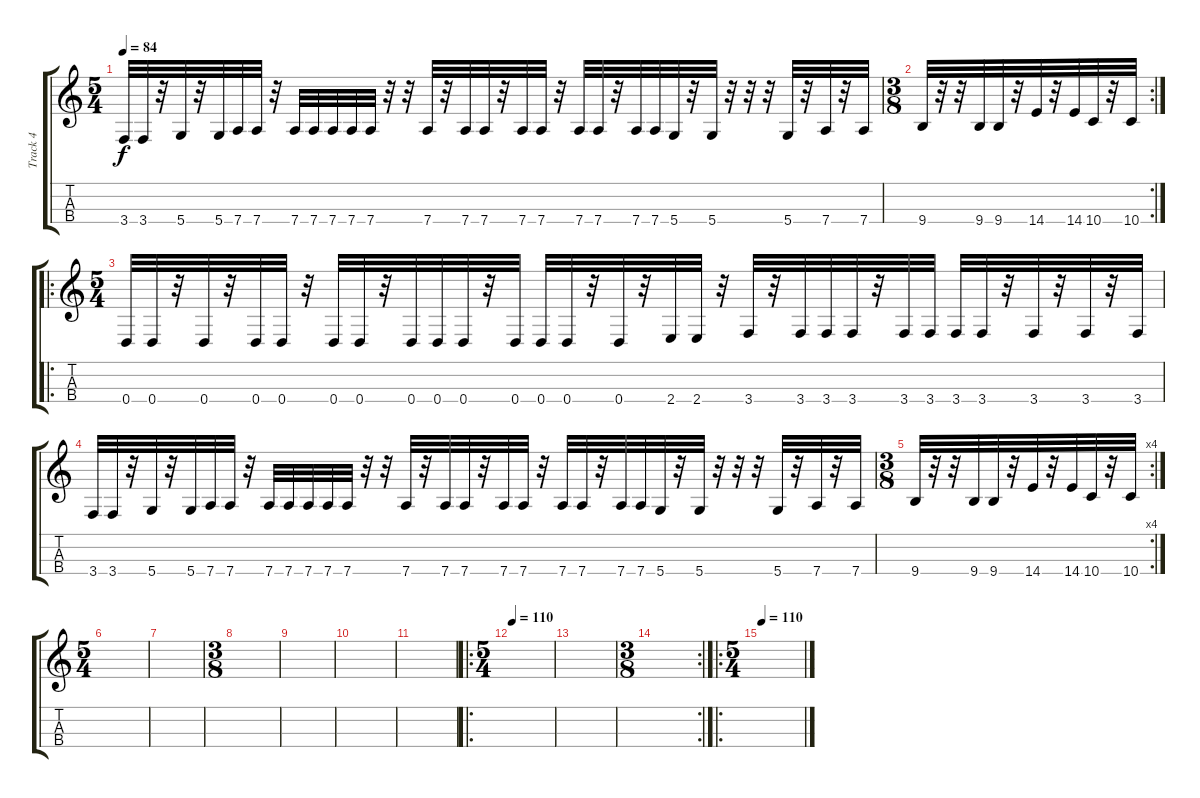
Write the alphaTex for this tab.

\track ("Track 4" "Track 4") {instrument flute}
\staff {score tabs}
\tuning (E4 B3 G3 D3) {hide}
\ts (5 4)
\tempo 84
\clef g2
\ks c
3.4.32{dy f} 3.4.32 r.32 5.4.32 r.32 5.4.32 7.4.32 7.4.32 r.32 7.4.32 7.4.32 7.4.32 7.4.32 7.4.32 r.32 r.32 7.4.32 r.32 7.4.32 7.4.32 r.32 7.4.32 7.4.32 r.32 7.4.32 7.4.32 r.32 7.4.32 7.4.32 5.4.32 r.32 5.4.32 r.32 r.32 r.32 5.4.32 r.32 7.4.32 r.32 7.4.32 |
\rc 2
\ts (3 8)
9.4.32 r.32 r.32 9.4.32 9.4.32 r.32 14.4.32 r.32 14.4.32 10.4.32 r.32 10.4.32 |
\ro
\ts (5 4)
0.4.32 0.4.32 r.32 0.4.32 r.32 0.4.32 0.4.32 r.32 0.4.32 0.4.32 r.32 0.4.32 0.4.32 0.4.32 r.32 0.4.32 0.4.32 0.4.32 r.32 0.4.32 r.32 2.4.32 2.4.32 r.32 3.4.32 r.32 3.4.32 3.4.32 3.4.32 r.32 3.4.32 3.4.32 3.4.32 3.4.32 r.32 3.4.32 r.32 3.4.32 r.32 3.4.32 |
3.4.32 3.4.32 r.32 5.4.32 r.32 5.4.32 7.4.32 7.4.32 r.32 7.4.32 7.4.32 7.4.32 7.4.32 7.4.32 r.32 r.32 7.4.32 r.32 7.4.32 7.4.32 r.32 7.4.32 7.4.32 r.32 7.4.32 7.4.32 r.32 7.4.32 7.4.32 5.4.32 r.32 5.4.32 r.32 r.32 r.32 5.4.32 r.32 7.4.32 r.32 7.4.32 |
\rc 4
\ts (3 8)
9.4.32 r.32 r.32 9.4.32 9.4.32 r.32 14.4.32 r.32 14.4.32 10.4.32 r.32 10.4.32 |
\ts (5 4)
|
|
\ts (3 8)
|
|
|
|
\ro
\ts (5 4)
\tempo 110
|
|
\rc 2
\ts (3 8)
|
\ro
\ts (5 4)
\tempo 110
